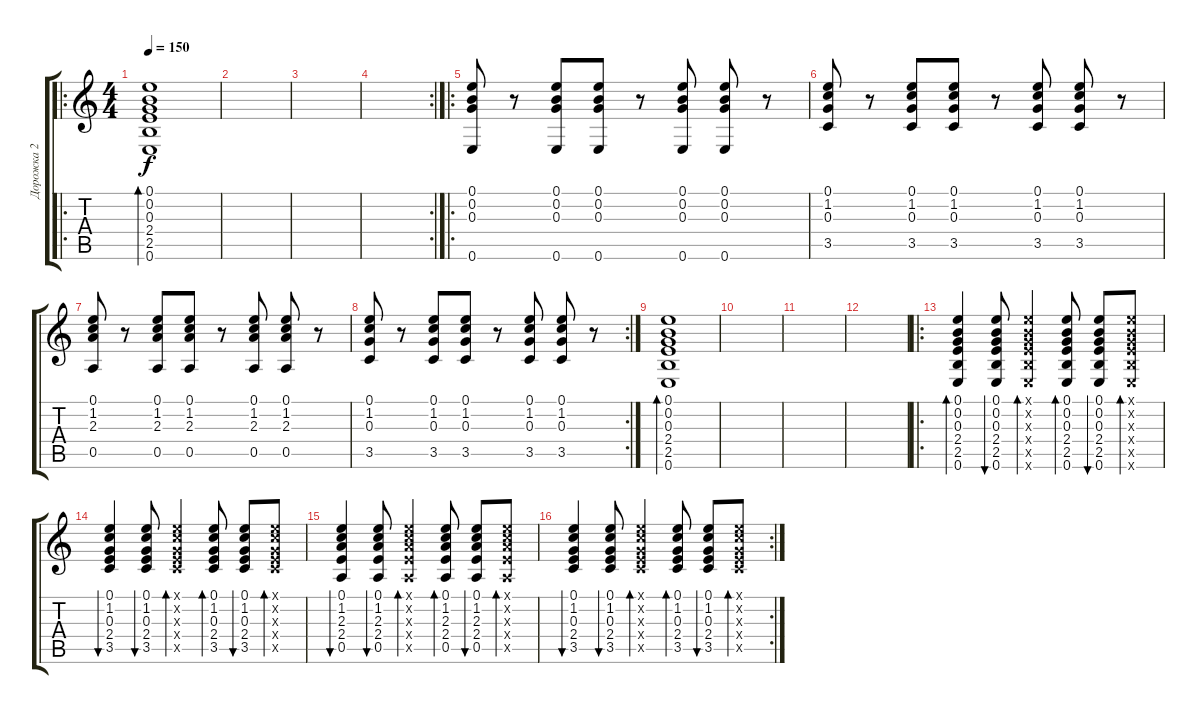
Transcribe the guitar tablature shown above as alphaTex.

\track ("Дорожка 2" "Дорожка 2") {instrument acousticguitarnylon}
\staff {score tabs}
\tuning (E4 B3 G3 D3 A2 E2) {hide}
\ro
\ts (4 4)
\tempo 150
\clef g2
\ks c
(0.1 0.2 0.3 2.4 2.5 0.6).1{bd 60 dy f} |
|
|
\rc 2
|
\ro
(0.1 0.2 0.3 0.6).8 r.8 (0.1 0.2 0.3 0.6).8 (0.1 0.2 0.3 0.6).8 r.8 (0.1 0.2 0.3 0.6).8 (0.1 0.2 0.3 0.6).8 r.8 |
(0.1 1.2 0.3 3.5).8 r.8 (0.1 1.2 0.3 3.5).8 (0.1 1.2 0.3 3.5).8 r.8 (0.1 1.2 0.3 3.5).8 (0.1 1.2 0.3 3.5).8 r.8 |
(0.1 1.2 2.3 0.5).8 r.8 (0.1 1.2 2.3 0.5).8 (0.1 1.2 2.3 0.5).8 r.8 (0.1 1.2 2.3 0.5).8 (0.1 1.2 2.3 0.5).8 r.8 |
\rc 2
(0.1 1.2 0.3 3.5).8 r.8 (0.1 1.2 0.3 3.5).8 (0.1 1.2 0.3 3.5).8 r.8 (0.1 1.2 0.3 3.5).8 (0.1 1.2 0.3 3.5).8 r.8 |
(0.1 0.2 0.3 2.4 2.5 0.6).1{bd 60} |
|
|
|
\ro
(0.1 0.2 0.3 2.4 2.5 0.6).4{bd 60} (0.1 0.2 0.3 2.4 2.5 0.6).8{bu 60} (0.1{x} 0.2{x} 0.3{x} 2.4{x} 2.5{x} 0.6{x}).4{bd 60} (0.1 0.2 0.3 2.4 2.5 0.6).8{bd 60} (0.1 0.2 0.3 2.4 2.5 0.6).8{bu 60} (0.1{x} 0.2{x} 0.3{x} 2.4{x} 2.5{x} 0.6{x}).8{bd 60} |
(0.1 1.2 0.3 2.4 3.5).4{bu 60} (0.1 1.2 0.3 2.4 3.5).8{bu 60} (0.1{x} 1.2{x} 0.3{x} 2.4{x} 3.5{x}).4{bd 60} (0.1 1.2 0.3 2.4 3.5).8{bd 60} (0.1 1.2 0.3 2.4 3.5).8{bu 60} (0.1{x} 1.2{x} 0.3{x} 2.4{x} 3.5{x}).8{bd 60} |
(0.1 1.2 2.3 2.4 0.5).4{bu 60} (0.1 1.2 2.3 2.4 0.5).8{bu 60} (0.1{x} 1.2{x} 2.3{x} 2.4{x} 0.5{x}).4{bd 60} (0.1 1.2 2.3 2.4 0.5).8{bd 60} (0.1 1.2 2.3 2.4 0.5).8{bu 60} (0.1{x} 1.2{x} 2.3{x} 2.4{x} 0.5{x}).8{bd 60} |
\rc 2
(0.1 1.2 0.3 2.4 3.5).4{bu 60} (0.1 1.2 0.3 2.4 3.5).8{bu 60} (0.1{x} 1.2{x} 0.3{x} 2.4{x} 3.5{x}).4{bd 60} (0.1 1.2 0.3 2.4 3.5).8{bd 60} (0.1 1.2 0.3 2.4 3.5).8{bu 60} (0.1{x} 1.2{x} 0.3{x} 2.4{x} 3.5{x}).8{bd 60}
